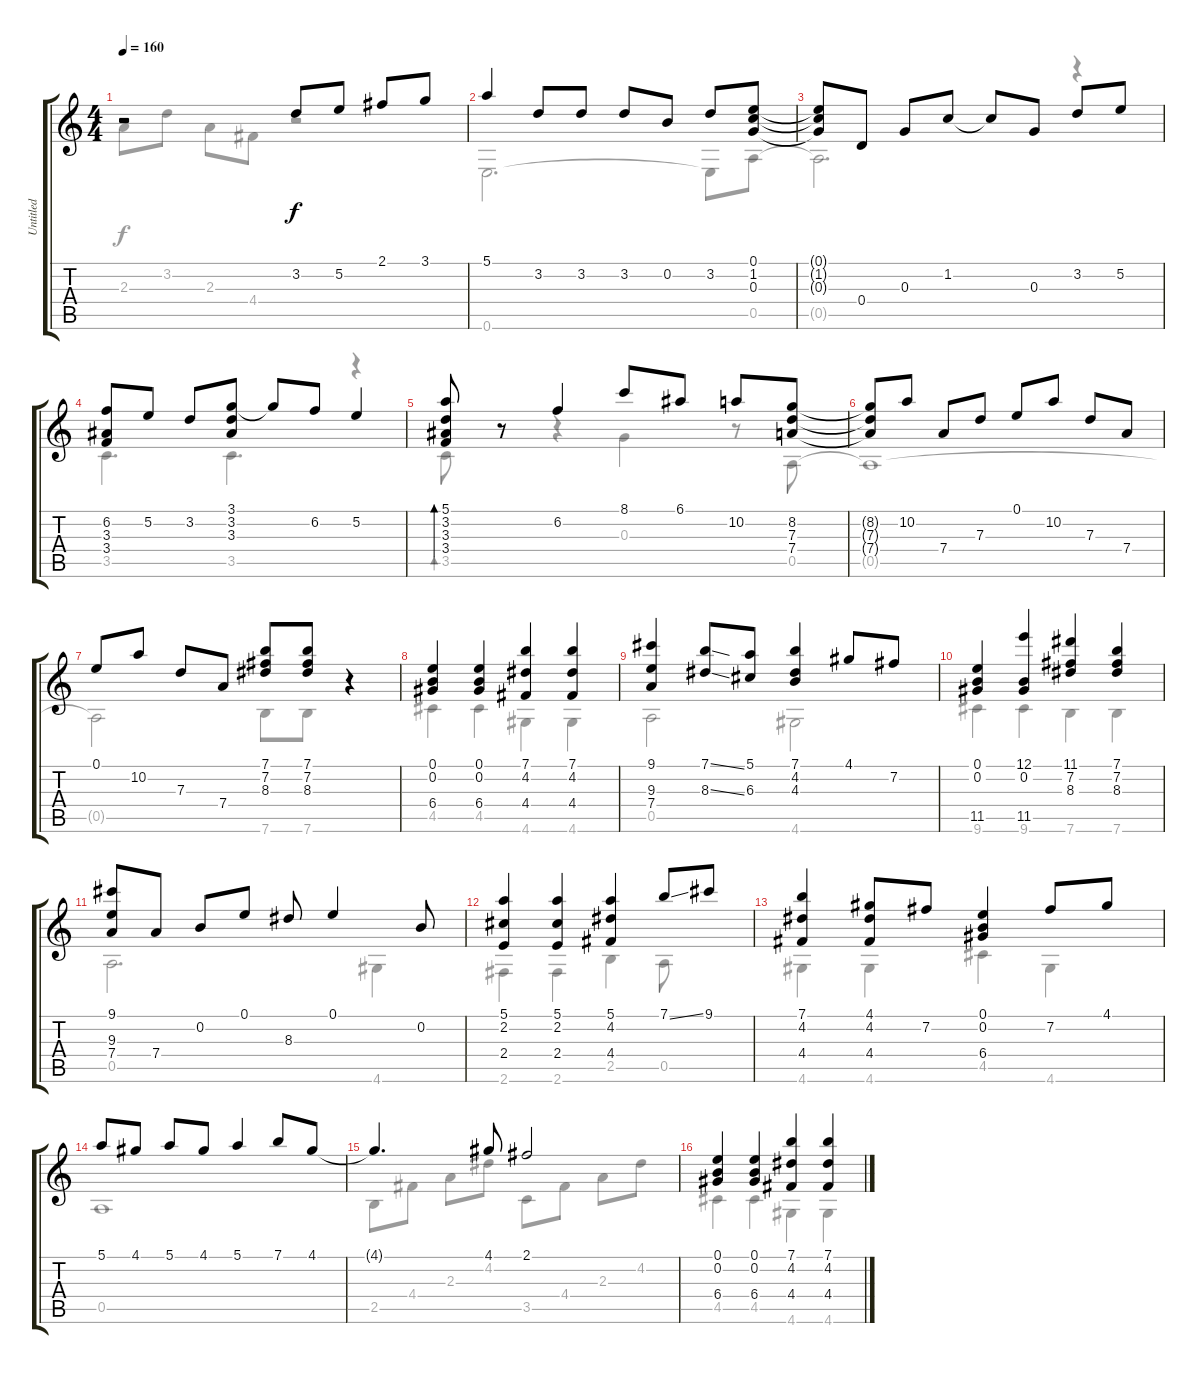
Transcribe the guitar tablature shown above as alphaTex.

\track ("Untitled" "Untitled") {instrument acousticguitarnylon}
\staff {score tabs}
\tuning (E4 B3 G3 D3 A2 E2) {hide}
\voice
\ts (4 4)
\tempo 160
\clef g2
\ks c
r.2{dy f} 3.2.8 5.2.8 2.1.8 3.1.8 |
5.1.4 3.2.8 3.2.8 3.2.8 0.2.8 3.2.8 (0.1 1.2 0.3).8 |
(0.1{t} 1.2{t} 0.3{t}).8 0.4.8 0.3.8 1.2.8 1.2{t}.8 0.3.8 3.2.8 5.2.8 |
(6.2 3.3 3.4).8 5.2.8 3.2.8 (3.1 3.2 3.3).8 3.1{t}.8 6.2.8 5.2.4 |
(5.1 3.2 3.3 3.4).8{bd 120} r.8 6.2.4 8.1.8 6.1.8 10.2.8 (8.2 7.3 7.4).8 |
(8.2{t} 7.3{t} 7.4{t}).8 10.2.8 7.4.8 7.3.8 0.1.8 10.2.8 7.3.8 7.4.8 |
0.1.8 10.2.8 7.3.8 7.4.8 (7.1 7.2 8.3).8 (7.1 7.2 8.3).8 r.4 |
(0.1 0.2 6.4).4 (0.1 0.2 6.4).4 (7.1 4.2 4.4).4 (7.1 4.2 4.4).4 |
(9.1 9.3 7.4).4 (7.1{ss} 8.3{ss}).8 (5.1 6.3).8 (7.1 4.2 4.3).4 4.1.8 7.2.8 |
(0.1 0.2 11.5).4 (12.1 0.2 11.5).4 (11.1 7.2 8.3).4 (7.1 7.2 8.3).4 |
(9.1 9.3 7.4).8 7.4.8 0.2.8 0.1.8 8.3.8 0.1.4 0.2.8 |
(5.1 2.2 2.4).4 (5.1 2.2 2.4).4 (5.1 4.2 4.4).4 7.1{ss}.8 9.1.8 |
(7.1 4.2 4.4).4 (4.1 4.2 4.4).8 7.2.8 (0.1 0.2 6.4).4 7.2.8 4.1.8 |
5.1.8 4.1.8 5.1.8 4.1.8 5.1.4 7.1.8 4.1.8 |
4.1{t}.4{d} 4.1.8 2.1.2 |
(0.1 0.2 6.4).4 (0.1 0.2 6.4).4 (7.1 4.2 4.4).4 (7.1 4.2 4.4).4
\voice
\clef g2
\ottava regular
\simile none
\ks c
2.3.8{dy f} 3.2.8 2.3.8 4.4.8 r.2 |
0.6.2{d} 0.6{t}.8 0.5.8 |
0.5{t}.2{d} r.4 |
3.5.4{d} 3.5.4{d} r.4 |
3.5.8{bd 120} r.8 r.4 0.3.4 r.8 0.5.8 |
0.5{t}.1 |
0.5{t}.2 7.6.8 7.6.8 r.4 |
4.5.4 4.5.4 4.6.4 4.6.4 |
0.5.2 4.6.2 |
9.6.4 9.6.4 7.6.4 7.6.4 |
0.5.2{d} 4.6.4 |
2.6.4 2.6.4 2.5.4 0.5.8 |
4.6.4 4.6.4 4.5.4 4.6.4 |
0.5.1 |
2.5.8 4.4.8 2.3.8 4.2.8 3.5.8 4.4.8 2.3.8 4.2.8 |
4.5.4 4.5.4 4.6.4 4.6.4
